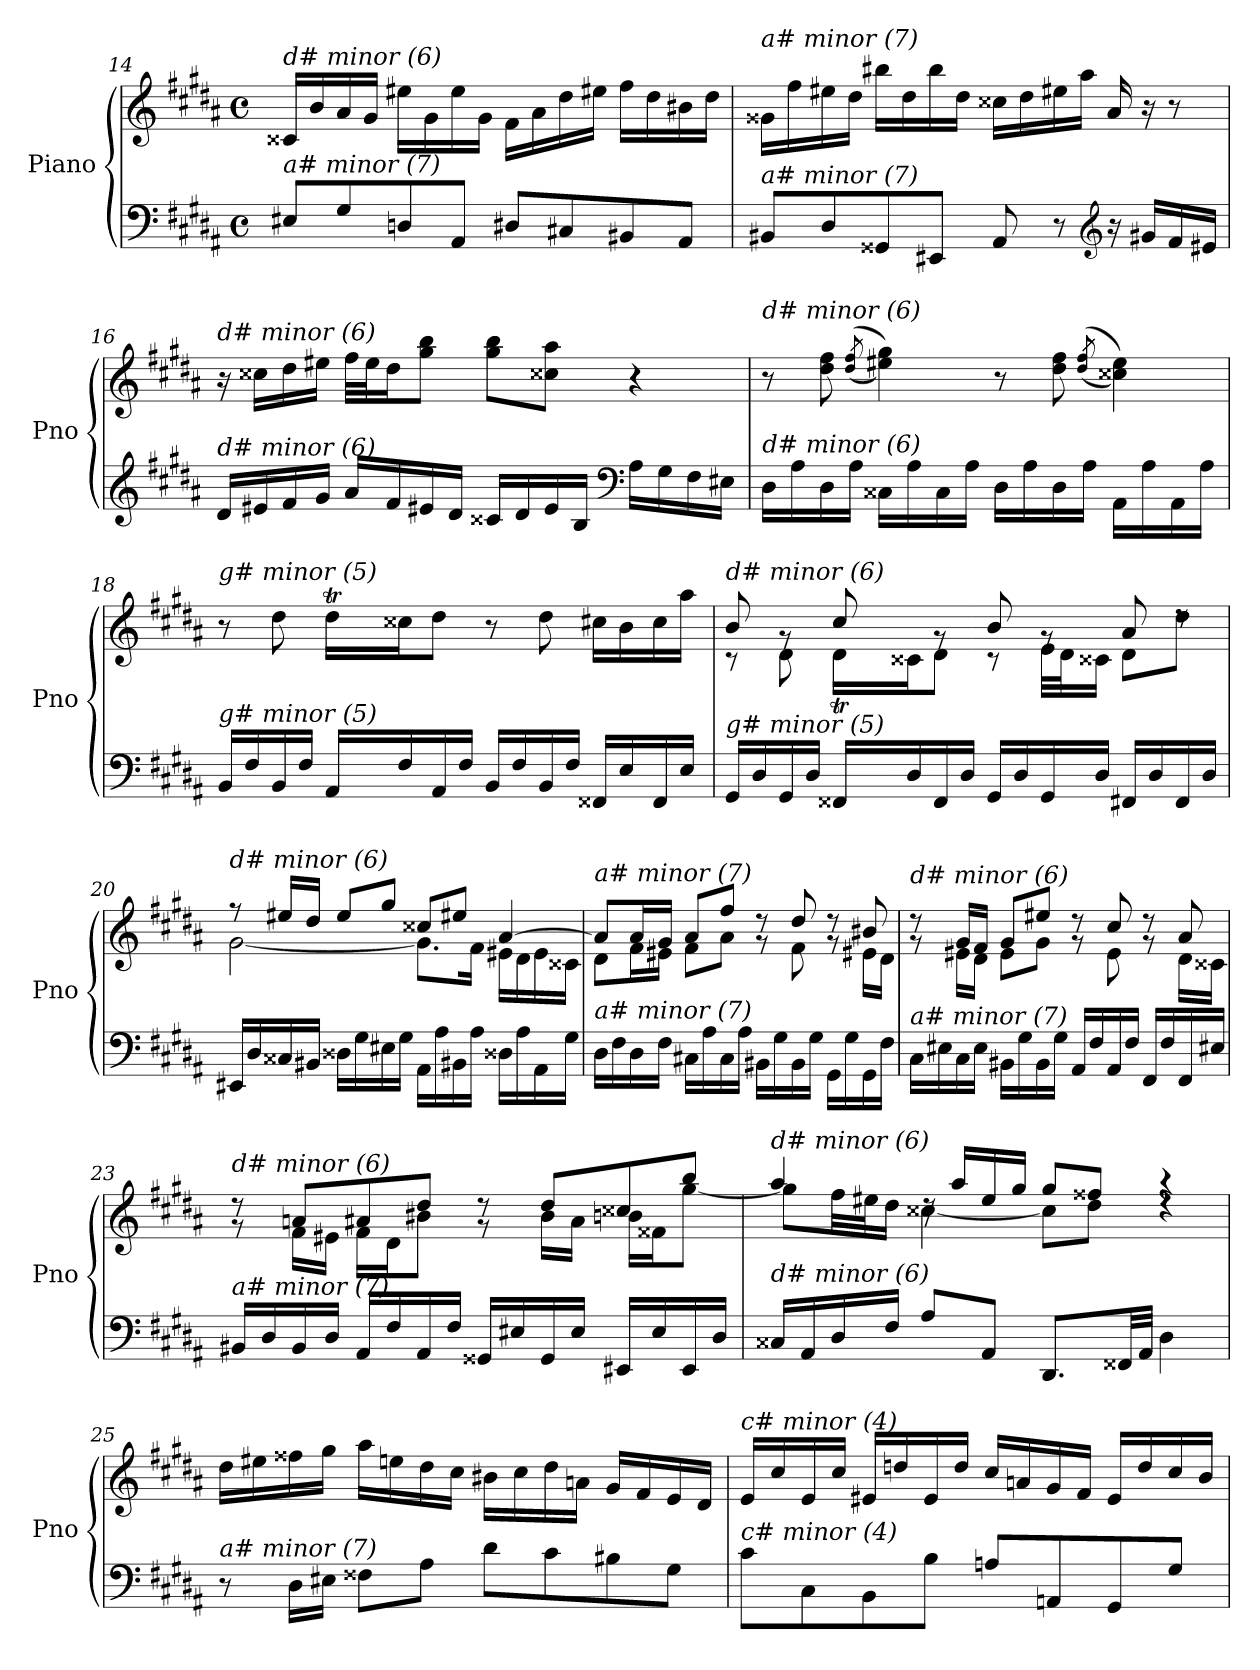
**kern	**kern
*part1	*part1
*staff2	*staff1
*I"Piano	*
*I'Pno	*
*clefF4	*clefG2
*k[f#c#g#d#a#]	*k[f#c#g#d#a#]
*M4/4	*M4/4
*met(c)	*met(c)
=14	=14
!	!LO:TX:i:t=d# minor (6)
!LO:TX:i:t=a# minor (7)	!
8E#X/L	16c##X/LL
.	16b/
8G#/	16a#/
.	16g#/JJ
8Dni/	16ee#X\LL
.	16g#\
8AA#/J	16ee#\
.	16g#\JJ
8D#/L	16f#\LL
.	16a#\
8C#X/	16dd#\
.	16ee#X\JJ
8BB#X/	16ff#\LL
.	16dd#\
8AA#/J	16b#X\
.	16dd#\JJ
=15	=15
!	!LO:TX:i:t=a# minor (7)
!LO:TX:i:t=a# minor (7)	!
8BB#X/L	16g##X\LL
.	16ff#\
8D#/	16ee#X\
.	16dd#\JJ
8GG##X/	16bb#X\LL
.	16dd#\
8EE#X/J	16bb#\
.	16dd#\JJ
8AA#/	16cc##Xj\LL
.	16dd#\
8r	16ee#X\
.	16aa#\JJ
*clefG2	*
16r	16a#/
16g#X/LL	16r
16f#/	8r
16e#X/JJ	.
!!LO:PB:g=z
=16	=16
!	!LO:TX:i:t=d# minor (6)
!LO:TX:i:t=d# minor (6)	!
16d#/LL	16r
16e#X/	16cc##X\LL
16f#/	16dd#\
16g#/JJ	16ee#X\JJ
16a#/LL	32ff#\LLL
.	32ee#\J
16f#/	16dd#\J
16e#X/	8gg#\ 8bb\J
16d#/JJ	.
16c##X/LL	8gg#\ 8bb\L
16d#/	.
16e#/	8cc##X\ 8aa#\J
16B/JJ	.
*clefF4	*
16A#\LL	4r
16G#\	.
16F#\	.
16E#X\JJ	.
=17	=17
!	!LO:TX:i:t=d# minor (6)
!LO:TX:i:t=d# minor (6)	!
16D#\LL	8r
16A#\	.
16D#\	8dd#\ 8ff#\
16A#\JJ	.
.	(>(8qdd#/ 8qff#/
16C##X\LL	4ee#X\ 4gg#\))
16A#\	.
16C##\	.
16A#\JJ	.
16D#\LL	8r
16A#\	.
16D#\	8dd#\ 8ff#\
16A#\JJ	.
.	((>8qdd#/ 8qff#/
16AA#\LL	4cc##X\ 4ee#\))
16A#\	.
16AA#\	.
16A#\JJ	.
=18	=18
*^	*^
!	!	!LO:TX:i:t=g# minor (5)	!
!LO:TX:i:t=g# minor (5)	!	!	!
4ryy	16BB/LL	8r	4ryy
.	16F#/	.	.
.	16BB/	8dd#\	.
.	16F#/JJ	.	.
16.ryy	16AA#/LL	16dd#t\LL	64dd#!yy
.	.	.	64ee!yy
.	.	.	16dd#!yy
.	16F#/	16cc##Xj\J	.
2ryy	.	.	2ryy
.	16AA#/	8dd#\J	.
.	16F#/JJ	.	.
.	16BB/LL	8r	.
.	16F#/	.	.
.	16BB/	8dd#\	.
.	16F#/JJ	.	.
.	16FF##X/LL	16cc#X\LL	.
.	16E/	16b\	.
8ryy	.	.	8ryy
.	16FF##/	16cc#\	.
.	16E/JJ	16aa#\JJ	.
32ryy	.	.	32ryy
!!LO:LB:g=z
=19	=19	=19	=19
*	*	*	*^
!	!	!LO:TX:i:t=d# minor (6)	!	!
!LO:TX:i:t=g# minor (5)	!	!	!	!
4ryy	16GG#/LL	8b/	8r	4ryy
.	16D#/	.	.	.
.	16GG#/	8rg	8d#\	.
.	16D#/JJ	.	.	.
16ryy	16FF##X/LL	8cc#/	16d#t\LL	64d#!yy
.	.	.	.	64e!yy
.	.	.	.	32d#!yy
2ryy	16D#/	.	16c##X\J	2ryy
.	16FF##/	8rg	8d#\J	.
.	16D#/JJ	.	.	.
.	16GG#/LL	8b/	8r	.
.	16D#/	.	.	.
.	16GG#/	8rg	32e\LLL	.
.	.	.	32d#\J	.
.	16D#/JJ	.	16c##X\JJ	.
.	16FF#X/LL	8a#/	8d#\L	.
8.ryy	16D#/	.	.	8.ryy
.	16FF#/	8rdd	8dd#\J	.
.	16D#/JJ	.	.	.
*	*	*	*v	*v
=20	=20	=20	=20
!	!	!LO:TX:i:t=d# minor (6)	!
!LO:TX:i:t=a# minor (7)	!	!	!
*v	*v	*	*
16EE#X/LL	8r	[2g#\
16D#/	.	.
16C##Xj/	16ee#X/LL	.
16BB#X/JJ	16dd#/JJ	.
16D##i\LL	8ee#/L	.
16G#\	.	.
16E#X\	8gg#/J	.
16G#\JJ	.	.
16AA#\LL	8cc##X/L	8.g#\L]
16A#\	.	.
16BB#X\	8ee#X/J	.
16A#\JJ	.	16f#\Jk
16D##Xi\LL	[4a#/	16e#X\LL
16A#\	.	16d#\
16AA#\	.	16e#\
16G#\JJ	.	16c##X\JJ
=21	=21	=21
!	!LO:TX:i:t=a# minor (7)	!
!LO:TX:i:t=a# minor (7)	!	!
16D#\LL	8a#/L]	8d#\L
16F#\	.	.
16D#\	16a#/L	16f#\L
16F#\JJ	16g#/JJ	16e#X\JJ
16C#X\LL	8a#/L	8f#\L
16A#\	.	.
16C#\	8ff#/J	8a#\J
16A#\JJ	.	.
16BB#X\LL	8rg	8rdd
16G#\	.	.
16BB#\	8dd#/	8f#\
16G#\JJ	.	.
16GG#\LL	8rg	8rdd
16G#\	.	.
16GG#\	8b#X/	16e#X\LL
16F#\JJ	.	16d#\JJ
!!LO:LB:g=z	!!
=22	=22	=22
!	!LO:TX:i:t=d# minor (6)	!
!LO:TX:i:t=a# minor (7)	!	!
16C#\LL	8rg	8rdd
16E#X\	.	.
16C#\	16g#/LL	16e#X\LL
16E#\JJ	16f#/JJ	16d#\JJ
16BB#X\LL	8g#/L	8e#\L
16G#\	.	.
16BB#\	8ee#X/J	8g#\J
16G#\JJ	.	.
16AA#/LL	8rg	8rdd
16F#/	.	.
16AA#/	8cc#/	8e#\
16F#/JJ	.	.
16FF#/LL	8rg	8rdd
16F#/	.	.
16FF#/	8a#/	16d#\LL
16E#X/JJ	.	16c##X\JJ
=23	=23	=23
!	!LO:TX:i:t=d# minor (6)	!
!LO:TX:i:t=a# minor (7)	!	!
16BB#X/LL	8rg	8rdd
16D#/	.	.
16BB#/	8ani/L	16f#\LL
16D#/JJ	.	16e#X\JJ
16AA#/LL	8a#/	16f#\LL
16F#/	.	16d#\J
16AA#/	8dd#/J	8b#X\J
16F#/JJ	.	.
16GG##X/LL	8rg	8rdd
16E#X/	.	.
16GG##/	8dd#/L	16b#\LL
16E#/JJ	.	16a#\JJ
16EE#X/LL	8cc##X/	16bn\LL
16E#/	.	16f##Xi\J
16EE#/	8bb/J	[8gg#\J
16D#/JJ	.	.
=24	=24	=24
!	!LO:TX:i:t=d# minor (6)	!
!LO:TX:i:t=d# minor (6)	!	!
16C##X/LL	4aa#/	8gg#\L]
16AA#/	.	.
16D#/	.	32ff#\LL
.	.	32ee#X\J
16F#/JJ	.	16dd#\JJ
8A#/L	16rdd	[4cc##X\
.	16aa#/LL	.
8AA#/J	16ee#/	.
.	16gg#/JJ	.
8.DD#/L	8gg#/L	8cc##\L]
.	8ff##X/J	8dd#\J
32FF##X/LL	.	.
32AA#/JJJ	.	.
4D#\	4r	4rdd
!!LO:LB:g=z
=25	=25	=25
!	!LO:TX:i:t=C# major (7)	!
!LO:TX:i:t=a# minor (7)	!	!
*	*v	*v
8r	16dd#\LL
.	16ee#X\
16D#\LL	16ff##Xj\
16E#X\JJ	16gg#\JJ
8F##X\L	16aa#\LL
.	16een\
8A#\J	16dd#\
.	16cc#\JJ
8d#\L	16b#X\LL
.	16cc#\
8c#\	16dd#\
.	16an\JJ
8B#X\	16g#/LL
.	16f#/
8G#\J	16e/
.	16d#/JJ
=26	=26
!	!LO:TX:i:t=c# minor (4)
!LO:TX:i:t=c# minor (4)	!
8c#\L	16e/LL
.	16cc#/
8C#\	16e/
.	16cc#/JJ
8BB\	16e#X/LL
.	16ddn/
8B\J	16e#/
.	16dd/JJ
8An/L	16cc#/LL
.	16an/
8AAn/	16g#/
.	16f#/JJ
8GG#/	16e#/LL
.	16dd/
8G#/J	16cc#/
.	16b/JJ
=	=
*-	*-
